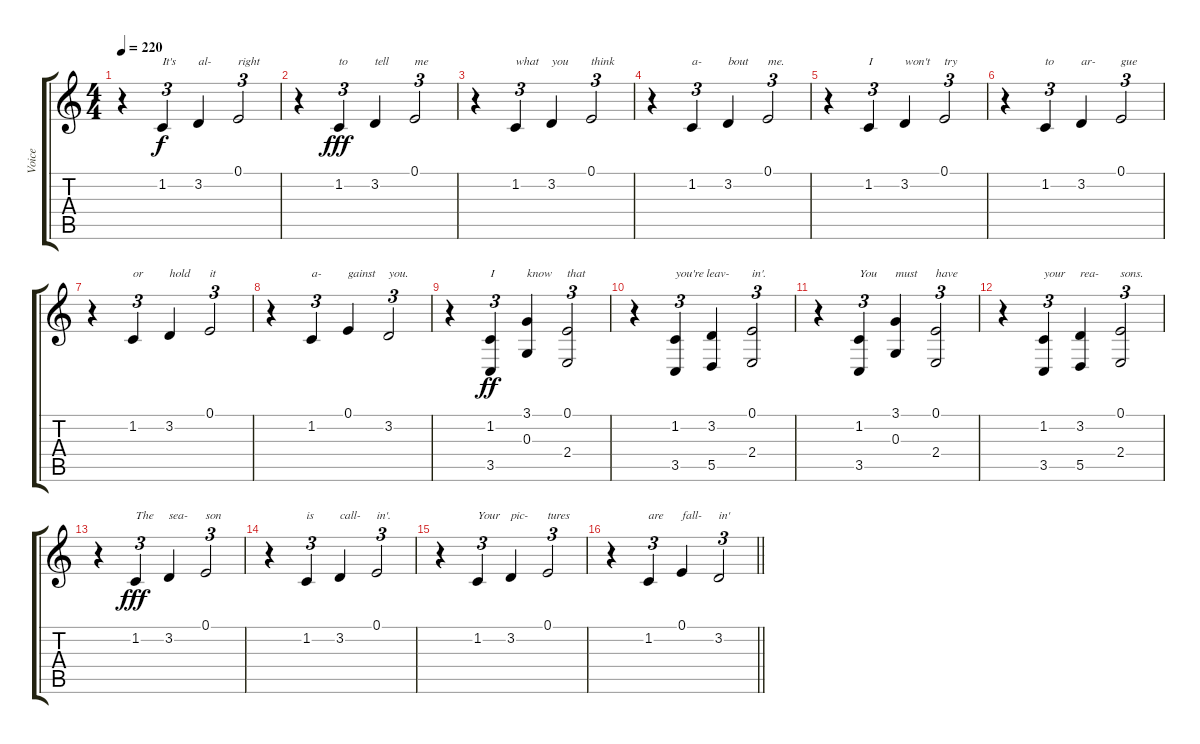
\track ("Voice" "Voice") {instrument accordion}
\staff {score tabs}
\tuning (E4 B3 G3 D3 A2 E2) {hide}
\ts (4 4)
\tempo 220
\clef g2
\ks c
r.4{dy f} 1.2.4{tu (3 2) txt "It's"} 3.2.4{txt "al-"} 0.1.2{tu (3 2) txt "right"} |
r.4 1.2.4{tu (3 2) txt "to" dy fff} 3.2.4{txt "tell"} 0.1.2{tu (3 2) txt "me"} |
r.4 1.2.4{tu (3 2) txt "what"} 3.2.4{txt "you"} 0.1.2{tu (3 2) txt "think"} |
r.4 1.2.4{tu (3 2) txt "a-"} 3.2.4{txt "bout"} 0.1.2{tu (3 2) txt "me."} |
r.4 1.2.4{tu (3 2) txt "I"} 3.2.4{txt "won't"} 0.1.2{tu (3 2) txt "try"} |
r.4 1.2.4{tu (3 2) txt "to"} 3.2.4{txt "ar-"} 0.1.2{tu (3 2) txt "gue"} |
r.4 1.2.4{tu (3 2) txt "or"} 3.2.4{txt "hold"} 0.1.2{tu (3 2) txt "it"} |
r.4 1.2.4{tu (3 2) txt "a-"} 0.1.4{txt "gainst"} 3.2.2{tu (3 2) txt "you."} |
r.4 (1.2 3.5).4{tu (3 2) txt "I" dy ff} (3.1 0.3).4{txt "know"} (0.1 2.4).2{tu (3 2) txt "that"} |
r.4 (1.2 3.5).4{tu (3 2) txt "you're leav-"} (3.2 5.5).4 (0.1 2.4).2{tu (3 2) txt "in'."} |
r.4 (1.2 3.5).4{tu (3 2) txt "You"} (3.1 0.3).4{txt "must"} (0.1 2.4).2{tu (3 2) txt "have"} |
r.4 (1.2 3.5).4{tu (3 2) txt "your"} (3.2 5.5).4{txt "rea-"} (0.1 2.4).2{tu (3 2) txt "sons."} |
r.4 1.2.4{tu (3 2) txt "The" dy fff} 3.2.4{txt "sea-"} 0.1.2{tu (3 2) txt "son"} |
r.4 1.2.4{tu (3 2) txt "is"} 3.2.4{txt "call-"} 0.1.2{tu (3 2) txt "in'."} |
r.4 1.2.4{tu (3 2) txt "Your"} 3.2.4{txt "pic-"} 0.1.2{tu (3 2) txt "tures"} |
\barLineRight lightlight
r.4 1.2.4{tu (3 2) txt "are"} 0.1.4{txt "fall-"} 3.2.2{tu (3 2) txt "in'"}
